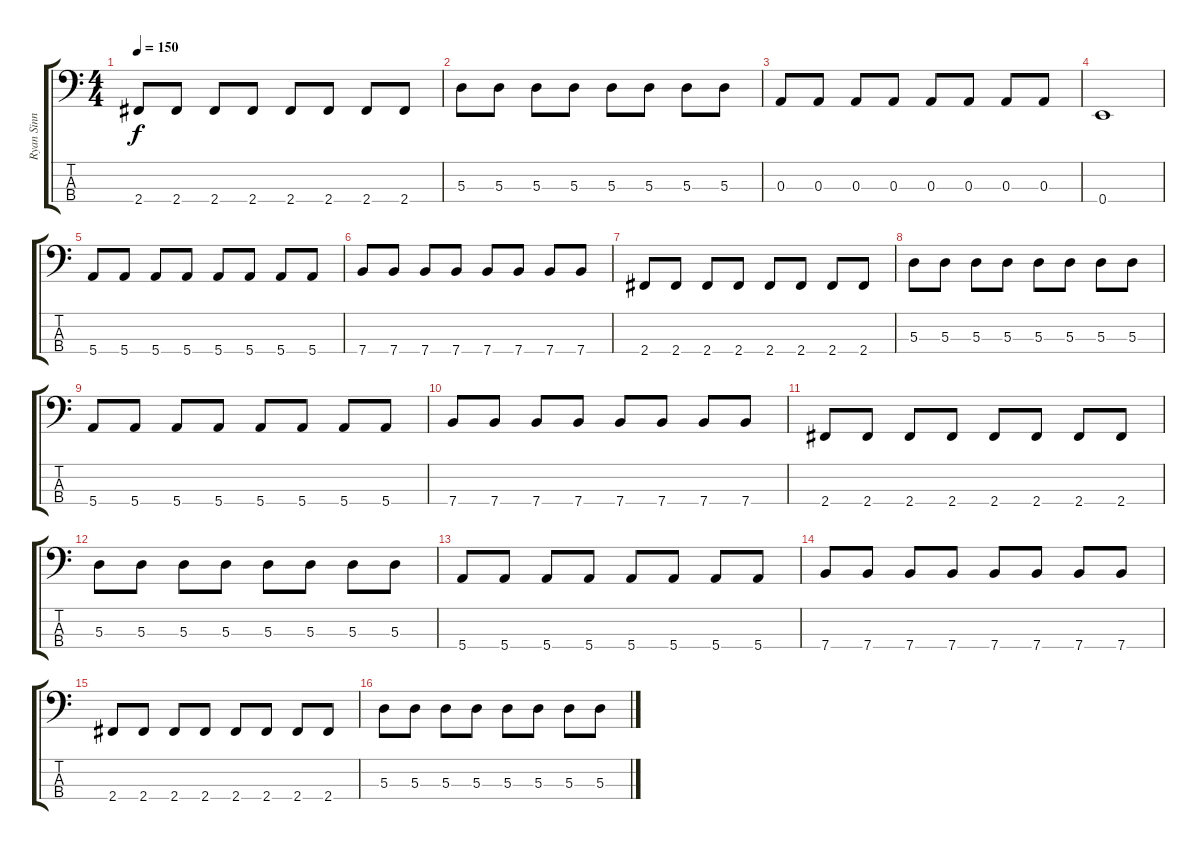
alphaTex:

\track ("Ryan Sinn - Bass" "Ryan Sinn ") {instrument electricbassfinger}
\staff {score tabs}
\tuning (G2 D2 A1 E1) {hide}
\ts (4 4)
\tempo 150
\clef f4
\ks c
2.4.8{dy f} 2.4.8 2.4.8 2.4.8 2.4.8 2.4.8 2.4.8 2.4.8 |
5.3.8 5.3.8 5.3.8 5.3.8 5.3.8 5.3.8 5.3.8 5.3.8 |
0.3.8 0.3.8 0.3.8 0.3.8 0.3.8 0.3.8 0.3.8 0.3.8 |
0.4.1 |
5.4.8 5.4.8 5.4.8 5.4.8 5.4.8 5.4.8 5.4.8 5.4.8 |
7.4.8 7.4.8 7.4.8 7.4.8 7.4.8 7.4.8 7.4.8 7.4.8 |
2.4.8 2.4.8 2.4.8 2.4.8 2.4.8 2.4.8 2.4.8 2.4.8 |
5.3.8 5.3.8 5.3.8 5.3.8 5.3.8 5.3.8 5.3.8 5.3.8 |
5.4.8 5.4.8 5.4.8 5.4.8 5.4.8 5.4.8 5.4.8 5.4.8 |
7.4.8 7.4.8 7.4.8 7.4.8 7.4.8 7.4.8 7.4.8 7.4.8 |
2.4.8 2.4.8 2.4.8 2.4.8 2.4.8 2.4.8 2.4.8 2.4.8 |
5.3.8 5.3.8 5.3.8 5.3.8 5.3.8 5.3.8 5.3.8 5.3.8 |
5.4.8 5.4.8 5.4.8 5.4.8 5.4.8 5.4.8 5.4.8 5.4.8 |
7.4.8 7.4.8 7.4.8 7.4.8 7.4.8 7.4.8 7.4.8 7.4.8 |
2.4.8 2.4.8 2.4.8 2.4.8 2.4.8 2.4.8 2.4.8 2.4.8 |
5.3.8 5.3.8 5.3.8 5.3.8 5.3.8 5.3.8 5.3.8 5.3.8
